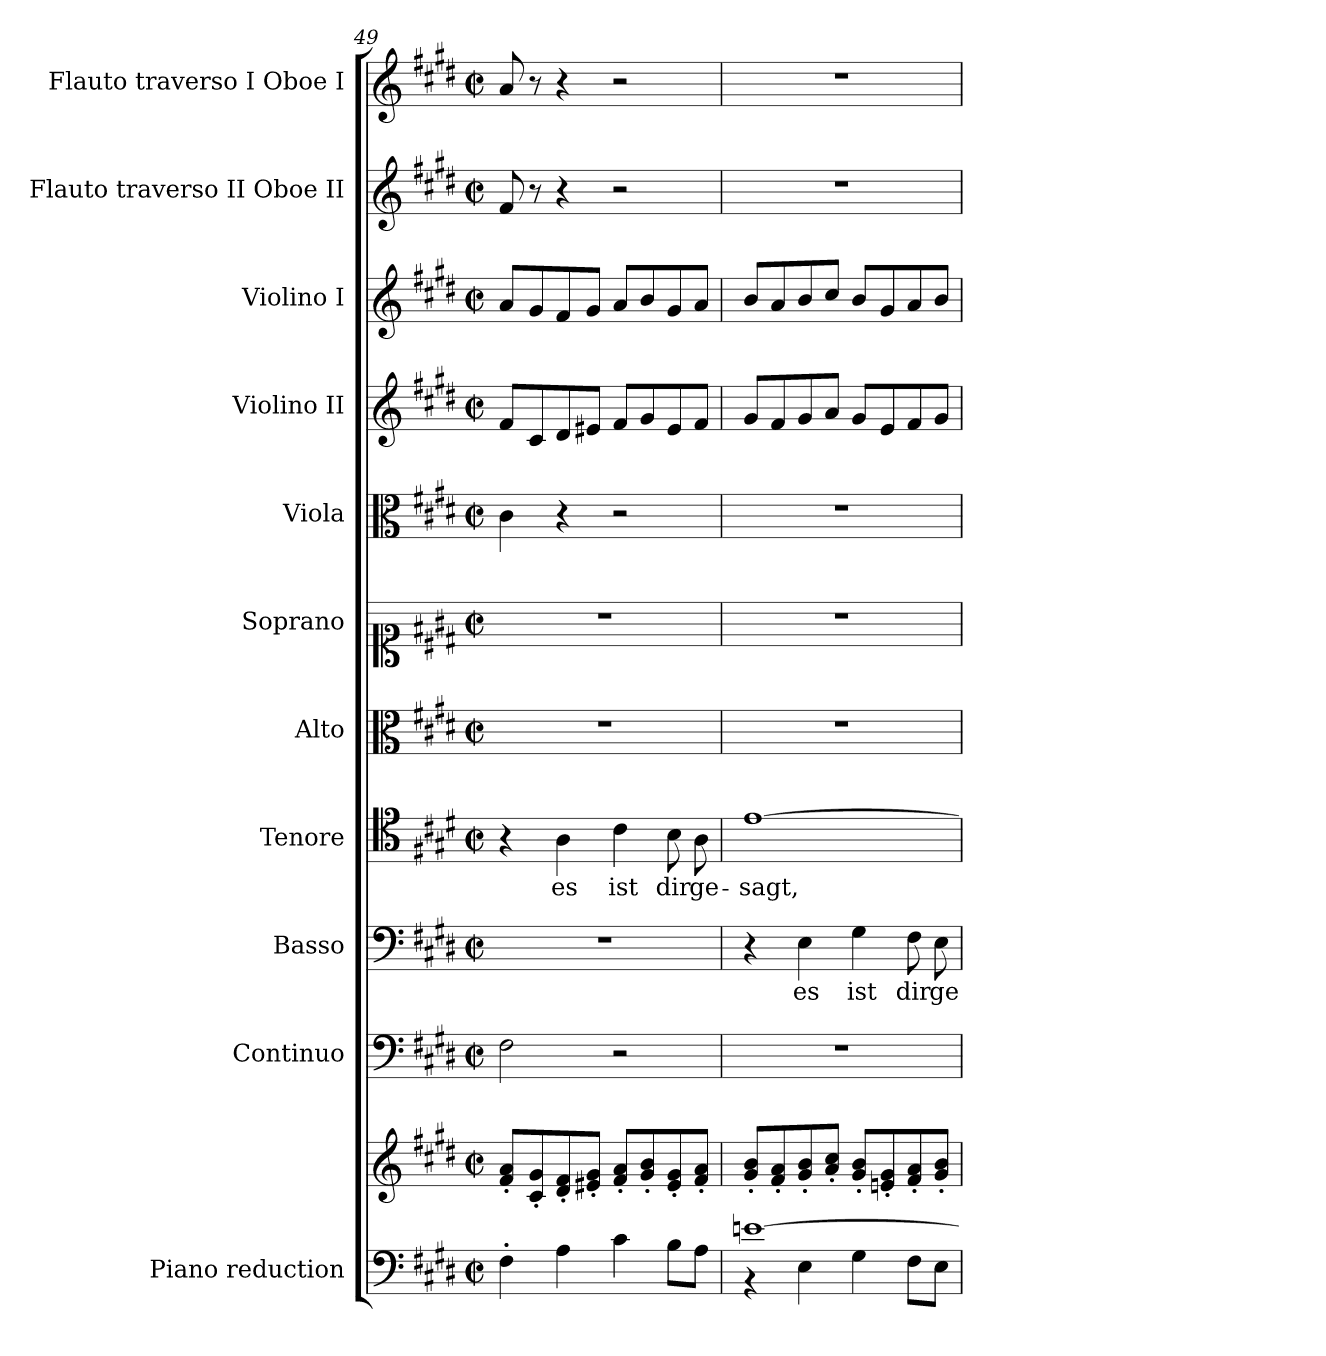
**kern	**kern	**kern	**kern	**text	**kern	**text	**kern	**kern	**kern	**kern	**kern	**kern	**kern
*part11	*part11	*part10	*part9	*part9	*part8	*part8	*part7	*part6	*part5	*part4	*part3	*part2	*part1
*staff12	*staff11	*staff10	*staff9	*staff9	*staff8	*staff8	*staff7	*staff6	*staff5	*staff4	*staff3	*staff2	*staff1
*I"Piano reduction	*	*I"Continuo	*I"Basso	*	*I"Tenore	*	*I"Alto	*I"Soprano	*I"Viola	*I"Violino II	*I"Violino I	*I"Flauto traverso II Oboe II	*I"Flauto traverso I Oboe I
*I'Pno	*	*	*	*	*	*	*	*	*	*	*	*I'Ob	*I'Ob
*clefF4	*clefG2	*clefF4	*clefF4	*	*clefC4	*	*clefC3	*clefC1	*clefC3	*clefG2	*clefG2	*clefG2	*clefG2
*k[f#c#g#d#]	*k[f#c#g#d#]	*k[f#c#g#d#]	*k[f#c#g#d#]	*	*k[f#c#g#d#]	*	*k[f#c#g#d#]	*k[f#c#g#d#]	*k[f#c#g#d#]	*k[f#c#g#d#]	*k[f#c#g#d#]	*k[f#c#g#d#]	*k[f#c#g#d#]
*M2/2	*M2/2	*M2/2	*M2/2	*	*M2/2	*	*M2/2	*M2/2	*M2/2	*M2/2	*M2/2	*M2/2	*M2/2
*met(c|)	*met(c|)	*met(c|)	*met(c|)	*	*met(c|)	*	*met(c|)	*met(c|)	*met(c|)	*met(c|)	*met(c|)	*met(c|)	*met(c|)
=49	=49	=49	=49	=49	=49	=49	=49	=49	=49	=49	=49	=49	=49
4F#'\	8f#/' 8a/'L	2F#\	1r	.	4r	.	1r	1r	4c#\	8f#/L	8a/L	8f#/	8a/
.	8c#/' 8g#/'	.	.	.	.	.	.	.	.	8c#/	8g#/	8r	8r
!	!	!	!	!	!	!LO:LY:b	!	!	!	!	!	!	!
4A\	8d#/' 8f#/'	.	.	.	4A\	es	.	.	4r	8d#/	8f#/	4r	4r
.	8e#X/' 8g#/'J	.	.	.	.	.	.	.	.	8e#X/J	8g#/J	.	.
!	!	!	!	!	!	!LO:LY:b	!	!	!	!	!	!	!
4c#\	8f#/' 8a/'L	2r	.	.	4c#\	ist	.	.	2r	8f#/L	8a/L	2r	2r
.	8g#/' 8b/'	.	.	.	.	.	.	.	.	8g#/	8b/	.	.
!	!	!	!	!	!	!LO:LY:b	!	!	!	!	!	!	!
8B\L	8e#/' 8g#/'	.	.	.	8B\	dir	.	.	.	8e#/	8g#/	.	.
!	!	!	!	!	!	!LO:LY:b	!	!	!	!	!	!	!
8A\J	8f#/' 8a/'J	.	.	.	8A\	ge-	.	.	.	8f#/J	8a/J	.	.
=50	=50	=50	=50	=50	=50	=50	=50	=50	=50	=50	=50	=50	=50
*^	*	*	*	*	*	*	*	*	*	*	*	*	*
!	!	!	!	!	!	!	!LO:LY:b	!	!	!	!	!	!	!
[1en	4r	8g#/' 8b/'L	1r	4r	.	[1e	sagt,	1r	1r	1r	8g#/L	8b/L	1r	1r
.	.	8f#/' 8a/'	.	.	.	.	.	.	.	.	8f#/	8a/	.	.
!	!	!	!	!	!LO:LY:b	!	!	!	!	!	!	!	!	!
.	4E\	8g#/' 8b/'	.	4E\	es	.	.	.	.	.	8g#/	8b/	.	.
.	.	8a/' 8cc#/'J	.	.	.	.	.	.	.	.	8a/J	8cc#/J	.	.
!	!	!	!	!	!LO:LY:b	!	!	!	!	!	!	!	!	!
.	4G#\	8g#/' 8b/'L	.	4G#\	ist	.	.	.	.	.	8g#/L	8b/L	.	.
.	.	8en/' 8g#/'	.	.	.	.	.	.	.	.	8e/	8g#/	.	.
!	!	!	!	!	!LO:LY:b	!	!	!	!	!	!	!	!	!
.	8F#\L	8f#/' 8a/'	.	8F#\	dir	.	.	.	.	.	8f#/	8a/	.	.
!	!	!	!	!	!LO:LY:b	!	!	!	!	!	!	!	!	!
.	8E\J	8g#/' 8b/'J	.	8E\	ge-	.	.	.	.	.	8g#/J	8b/J	.	.
*v	*v	*	*	*	*	*	*	*	*	*	*	*	*	*
=	=	=	=	=	=	=	=	=	=	=	=	=	=
*-	*-	*-	*-	*-	*-	*-	*-	*-	*-	*-	*-	*-	*-
